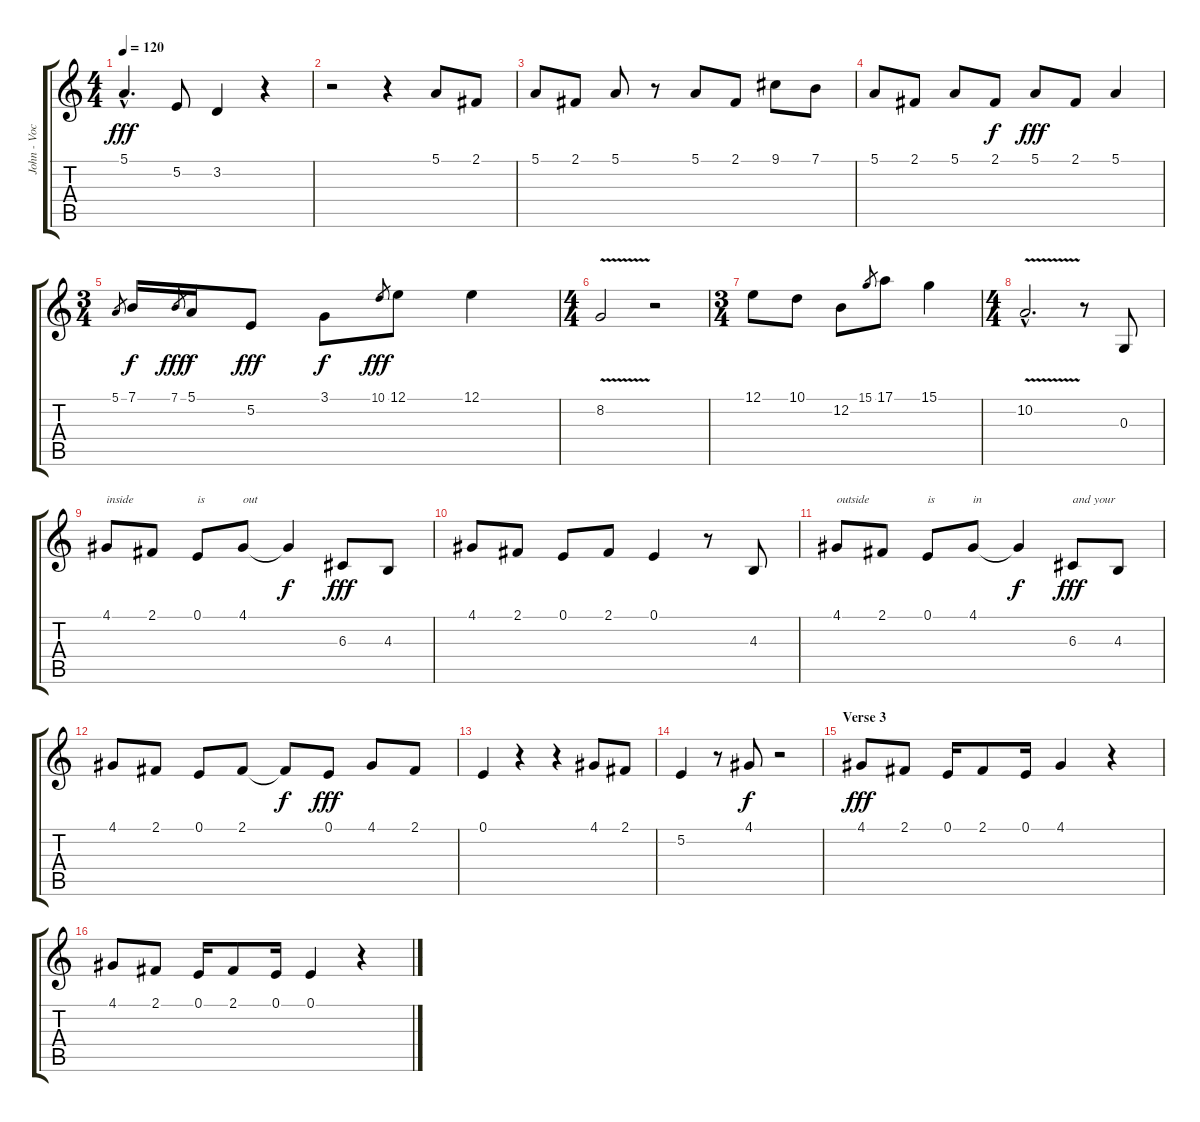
\track ("John - Vocals" "John - Voc") {instrument tenorsax}
\staff {score tabs}
\tuning (E4 B3 G3 D3 A2 E2) {hide}
\ts (4 4)
\tempo 120
\clef g2
\ks c
5.1{hac}.4{d dy fff} 5.2.8 3.2.4 r.4 |
r.2 r.4 5.1.8 2.1.8 |
5.1.8 2.1.8 5.1.8 r.8 5.1.8 2.1.8 9.1.8 7.1.8 |
5.1.8 2.1.8 5.1.8 2.1.8{dy f} 5.1.8{dy fff} 2.1.8 5.1.4 |
\ts (3 4)
5.1.8{gr} 7.1.16{dy f volume 16 instrument overdrivenguitar} 7.1.8{gr dy fff} 5.1.16{dy f} 5.2.8{dy fff} 3.1.8{dy f} 10.1.8{gr dy fff} 12.1.8 12.1.4 |
\ts (4 4)
8.2{v}.2 r.2 |
\ts (3 4)
12.1.8 10.1.8 12.2.8 15.1.8{gr} 17.1.8 15.1.4 |
\ts (4 4)
10.2{v hac}.2{d} r.8 0.3.8 |
4.1.8{txt "inside" instrument tenorsax} 2.1.8 0.1.8{txt "is"} 4.1.8{txt "out"} 4.1{t}.4{dy f} 6.3.8{dy fff} 4.3.8 |
4.1.8 2.1.8 0.1.8 2.1.8 0.1.4 r.8 4.3.8 |
4.1.8{txt "outside"} 2.1.8 0.1.8{txt "is"} 4.1.8{txt "in"} 4.1{t}.4{dy f} 6.3.8{txt "and your" dy fff} 4.3.8 |
4.1.8 2.1.8 0.1.8 2.1.8 2.1{t}.8{dy f} 0.1.8{dy fff} 4.1.8 2.1.8 |
0.1.4 r.4 r.4 4.1.8 2.1.8 |
5.2.4 r.8 4.1.8{dy f volume 16 instrument lead6voice} r.2{instrument tenorsax} |
\section ("" "Verse 3")
4.1.8{dy fff} 2.1.8 0.1.16 2.1.8 0.1.16 4.1.4 r.4 |
4.1.8 2.1.8 0.1.16 2.1.8 0.1.16 0.1.4 r.4
